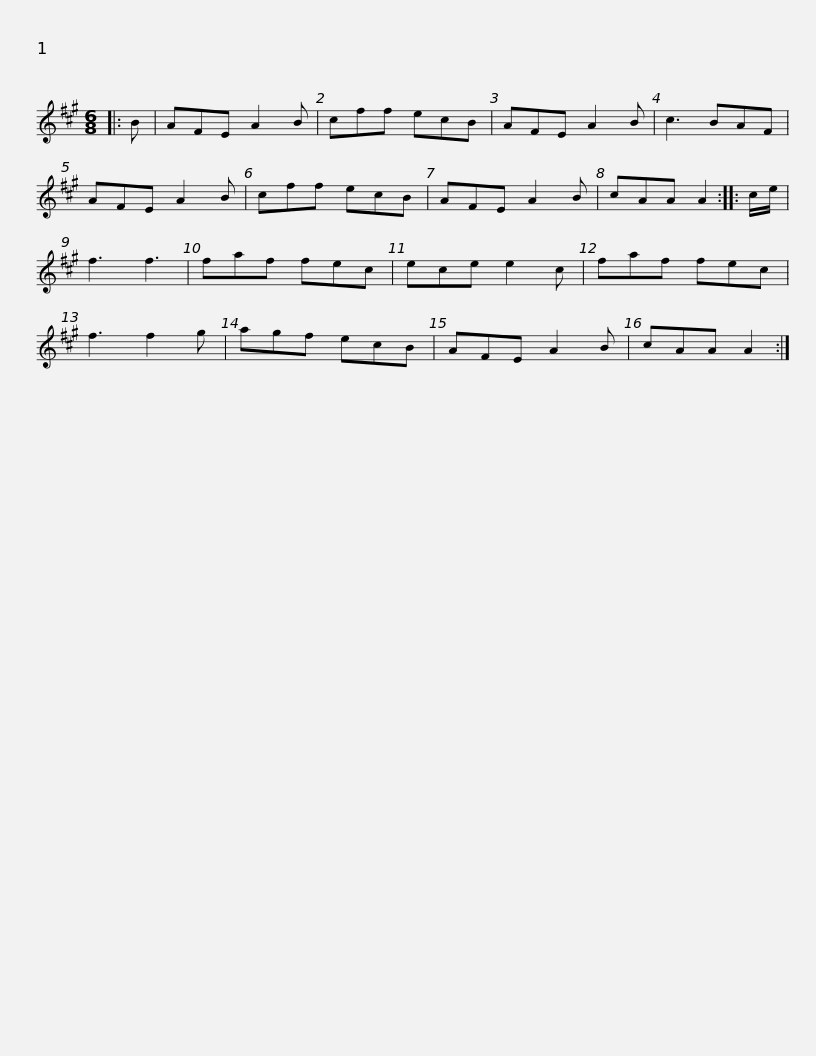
X:1
L:1/8
M:6/8
I:linebreak $
K:A
V:1 treble
V:1
|: B | AFE A2 B | cff ecB | AFE A2 B | c3 BAF | %5
 AFE A2 B | cff ecB | AFE A2 B |$ cAA A2 :: c/e/ | %10
 f3 f3 | faf fec | ece e2 c | faf fec | f3 f2 g | %15
 agf ecB | AFE A2 B |$ cAA A2 :| %18
